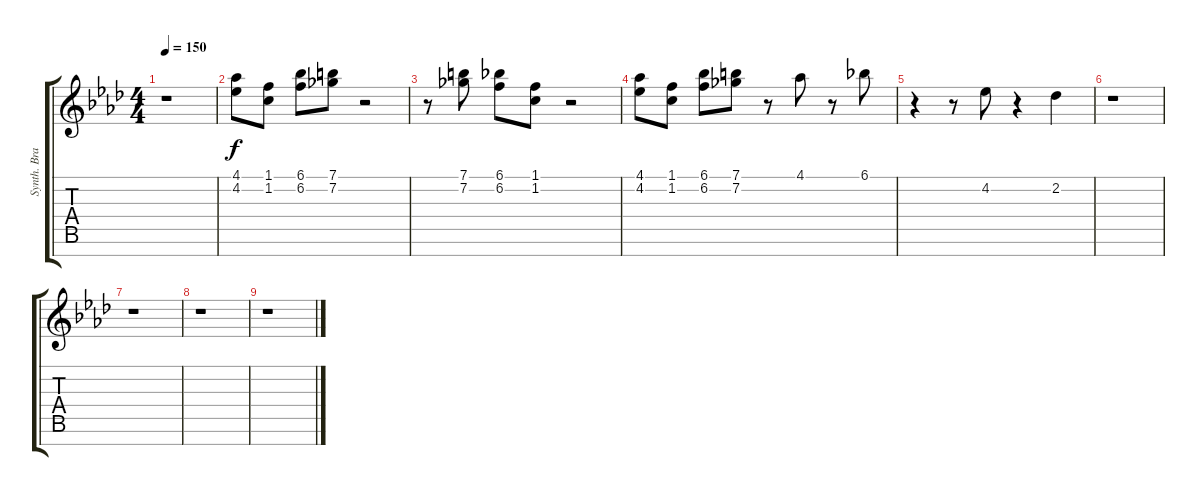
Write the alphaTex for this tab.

\track ("Synth. Brass I" "Synth. Bra") {instrument synthbrass1}
\staff {score tabs}
\tuning (E5 B4 G4 D4 A3 E3 B2) {hide}
\ts (4 4)
\tempo 150
\clef g2
\ks ab
r.1{dy f} |
(4.1 4.2).8 (1.1 1.2).8 (6.1 6.2).8 (7.1 7.2).8 r.2 |
r.8 (7.1 7.2).8 (6.1 6.2).8 (1.1 1.2).8 r.2 |
(4.1 4.2).8 (1.1 1.2).8 (6.1 6.2).8 (7.1 7.2).8 r.8 4.1.8 r.8 6.1.8 |
r.4 r.8 4.2.8 r.4 2.2.4 |
r.1 |
r.1 |
r.1 |
r.1
